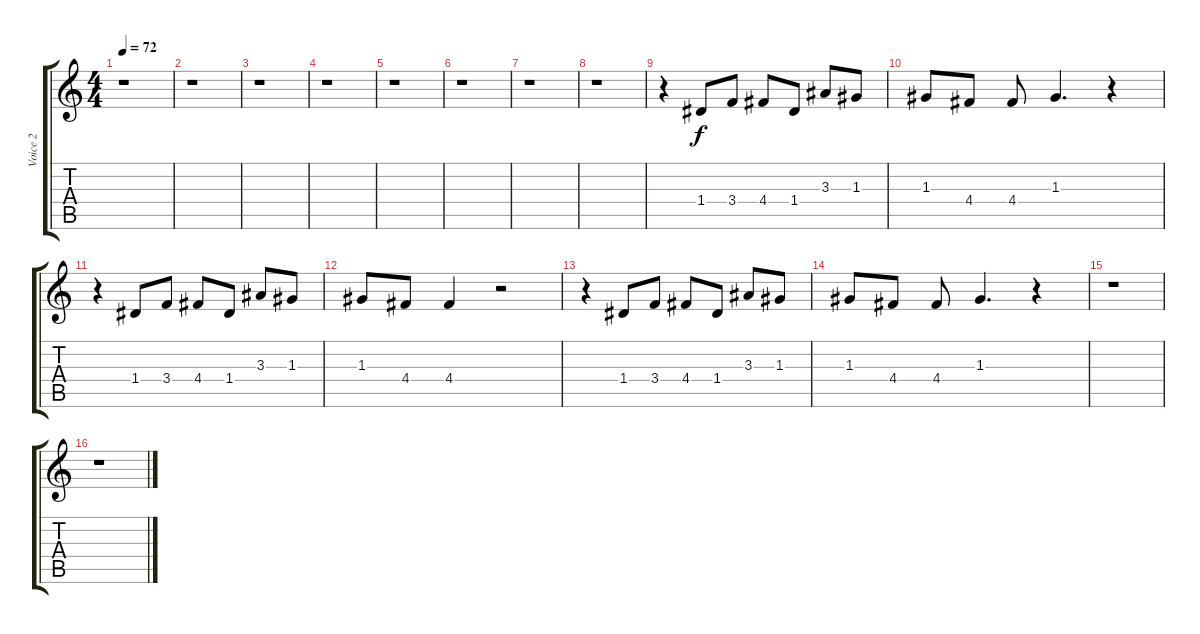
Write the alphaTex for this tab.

\track ("Voice 2" "Voice 2") {instrument acousticguitarnylon}
\staff {score tabs}
\tuning (E4 B3 G3 D3 A2 E2) {hide}
\ts (4 4)
\tempo 72
\clef g2
\ks c
r.1{dy f} |
r.1 |
r.1 |
r.1 |
r.1 |
r.1 |
r.1 |
r.1 |
r.4 1.4.8 3.4.8 4.4.8 1.4.8 3.3.8 1.3.8 |
1.3.8 4.4.8 4.4.8 1.3.4{d} r.4 |
r.4 1.4.8 3.4.8 4.4.8 1.4.8 3.3.8 1.3.8 |
1.3.8 4.4.8 4.4.4 r.2 |
r.4 1.4.8 3.4.8 4.4.8 1.4.8 3.3.8 1.3.8 |
1.3.8 4.4.8 4.4.8 1.3.4{d} r.4 |
r.1 |
r.1
